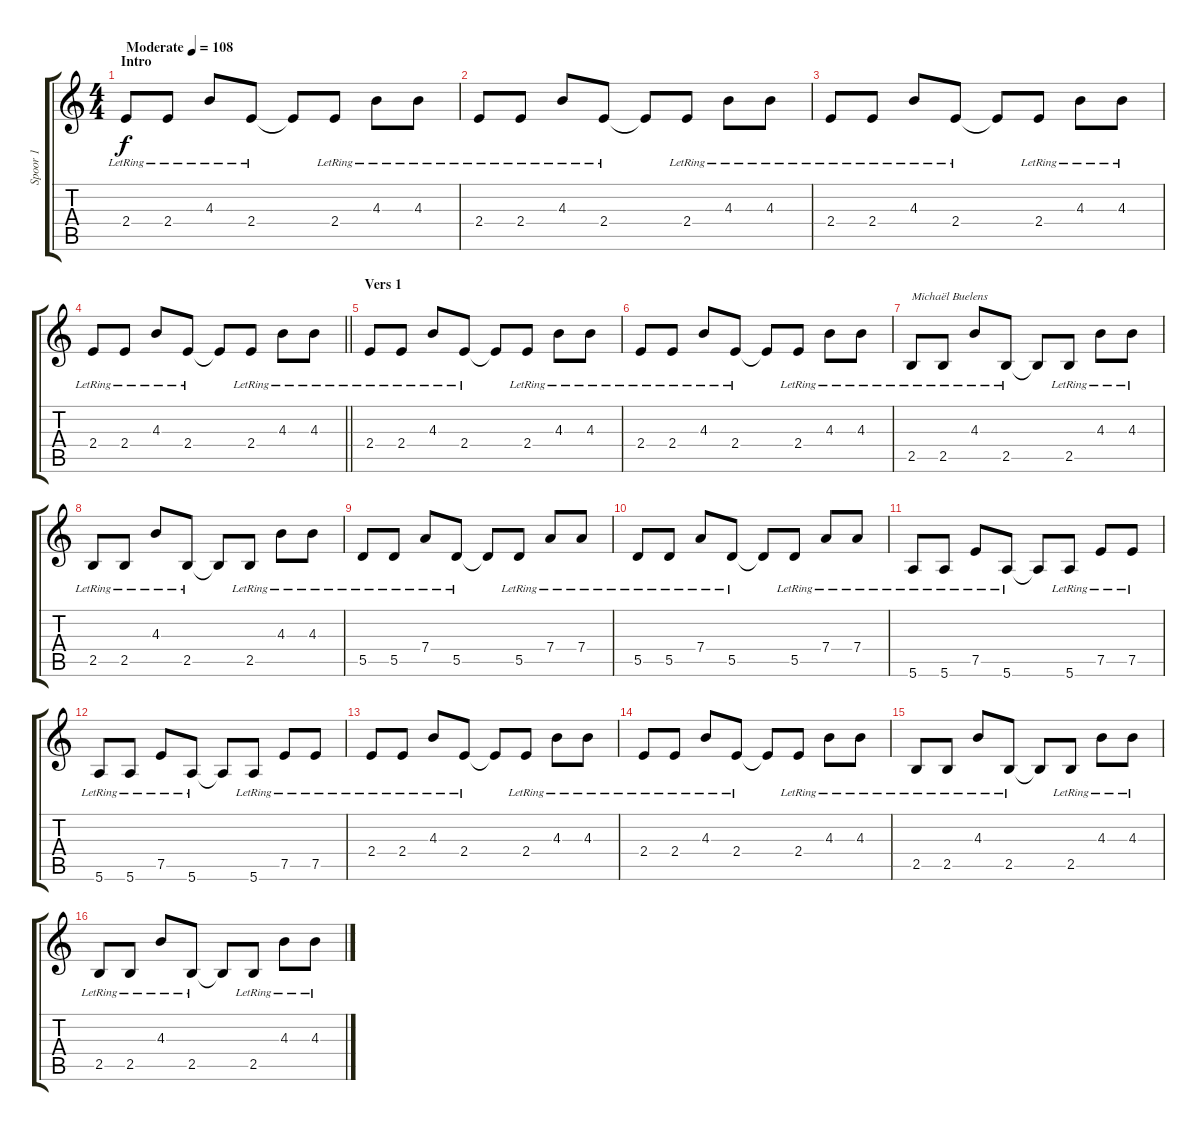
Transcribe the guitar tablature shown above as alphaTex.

\track ("Spoor 1" "Spoor 1") {instrument electricguitarjazz}
\staff {score tabs}
\tuning (E4 B3 G3 D3 A2 E2) {hide}
\ts (4 4)
\section ("" "Intro")
\tempo (108 "Moderate")
\clef g2
\ks c
2.4{lr}.8{dy f instrument electricguitarjazz} 2.4{lr}.8 4.3{lr}.8 2.4{lr}.8 2.4{t}.8 2.4{lr}.8 4.3{lr}.8 4.3{lr}.8 |
2.4{lr}.8 2.4{lr}.8 4.3{lr}.8 2.4{lr}.8 2.4{t}.8 2.4{lr}.8 4.3{lr}.8 4.3{lr}.8 |
2.4{lr}.8 2.4{lr}.8 4.3{lr}.8 2.4{lr}.8 2.4{t}.8 2.4{lr}.8 4.3{lr}.8 4.3{lr}.8 |
\barLineRight lightlight
2.4{lr}.8 2.4{lr}.8 4.3{lr}.8 2.4{lr}.8 2.4{t}.8 2.4{lr}.8 4.3{lr}.8 4.3{lr}.8 |
\section ("" "Vers 1")
2.4{lr}.8 2.4{lr}.8 4.3{lr}.8 2.4{lr}.8 2.4{t}.8 2.4{lr}.8 4.3{lr}.8 4.3{lr}.8 |
2.4{lr}.8 2.4{lr}.8 4.3{lr}.8 2.4{lr}.8 2.4{t}.8 2.4{lr}.8 4.3{lr}.8 4.3{lr}.8 |
2.5{lr}.8{txt "Michaël Buelens"} 2.5{lr}.8 4.3{lr}.8 2.5{lr}.8 2.5{t}.8 2.5{lr}.8 4.3{lr}.8 4.3{lr}.8 |
2.5{lr}.8 2.5{lr}.8 4.3{lr}.8 2.5{lr}.8 2.5{t}.8 2.5{lr}.8 4.3{lr}.8 4.3{lr}.8 |
5.5{lr}.8 5.5{lr}.8 7.4{lr}.8 5.5{lr}.8 5.5{t}.8 5.5{lr}.8 7.4{lr}.8 7.4{lr}.8 |
5.5{lr}.8 5.5{lr}.8 7.4{lr}.8 5.5{lr}.8 5.5{t}.8 5.5{lr}.8 7.4{lr}.8 7.4{lr}.8 |
5.6{lr}.8 5.6{lr}.8 7.5{lr}.8 5.6{lr}.8 5.6{t}.8 5.6{lr}.8 7.5{lr}.8 7.5{lr}.8 |
5.6{lr}.8 5.6{lr}.8 7.5{lr}.8 5.6{lr}.8 5.6{t}.8 5.6{lr}.8 7.5{lr}.8 7.5{lr}.8 |
2.4{lr}.8 2.4{lr}.8 4.3{lr}.8 2.4{lr}.8 2.4{t}.8 2.4{lr}.8 4.3{lr}.8 4.3{lr}.8 |
2.4{lr}.8 2.4{lr}.8 4.3{lr}.8 2.4{lr}.8 2.4{t}.8 2.4{lr}.8 4.3{lr}.8 4.3{lr}.8 |
2.5{lr}.8 2.5{lr}.8 4.3{lr}.8 2.5{lr}.8 2.5{t}.8 2.5{lr}.8 4.3{lr}.8 4.3{lr}.8 |
2.5{lr}.8 2.5{lr}.8 4.3{lr}.8 2.5{lr}.8 2.5{t}.8 2.5{lr}.8 4.3{lr}.8 4.3{lr}.8
